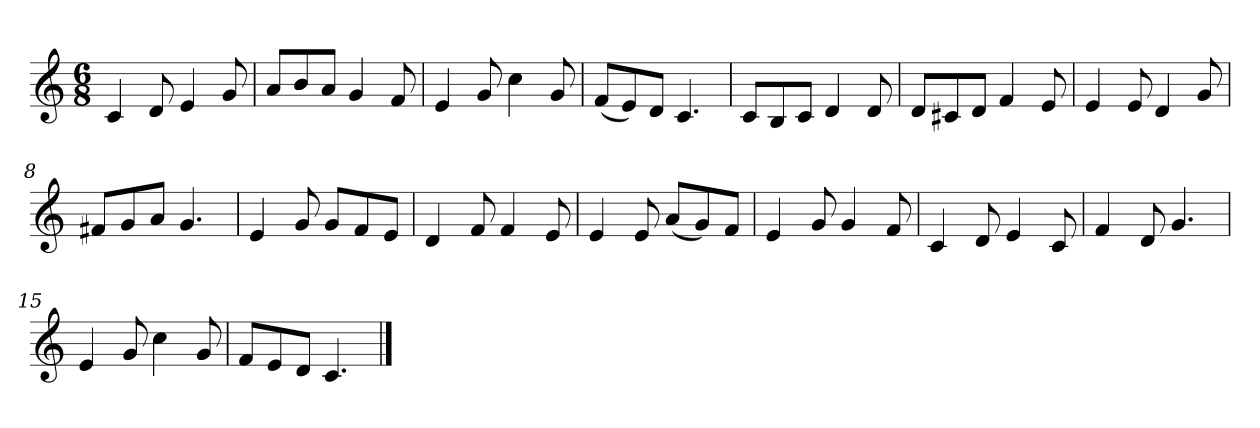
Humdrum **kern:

**kern
*part1
*staff1
*k[]
*M6/8
*MM120
=1
4c
8d
4e
8g
=2
8aL
8b
8aJ
4g
8f
=3
4e
8g
4cc
8g
=4
(8fL
8e)
8dJ
4.c
=5
8cL
8B
8cJ
4d
8d
=6
8dL
8c#X
8dJ
4f
8e
=7
4e
8e
4d
8g
=8
8f#XL
8g
8aJ
4.g
=9
4e
8g
8gL
8f
8eJ
=10
4d
8f
4f
8e
=11
4e
8e
(8aL
8g)
8fJ
=12
4e
8g
4g
8f
=13
4c
8d
4e
8c
=14
4f
8d
4.g
=15
4e
8g
4cc
8g
=16
8fL
8e
8dJ
4.c
==
*-
